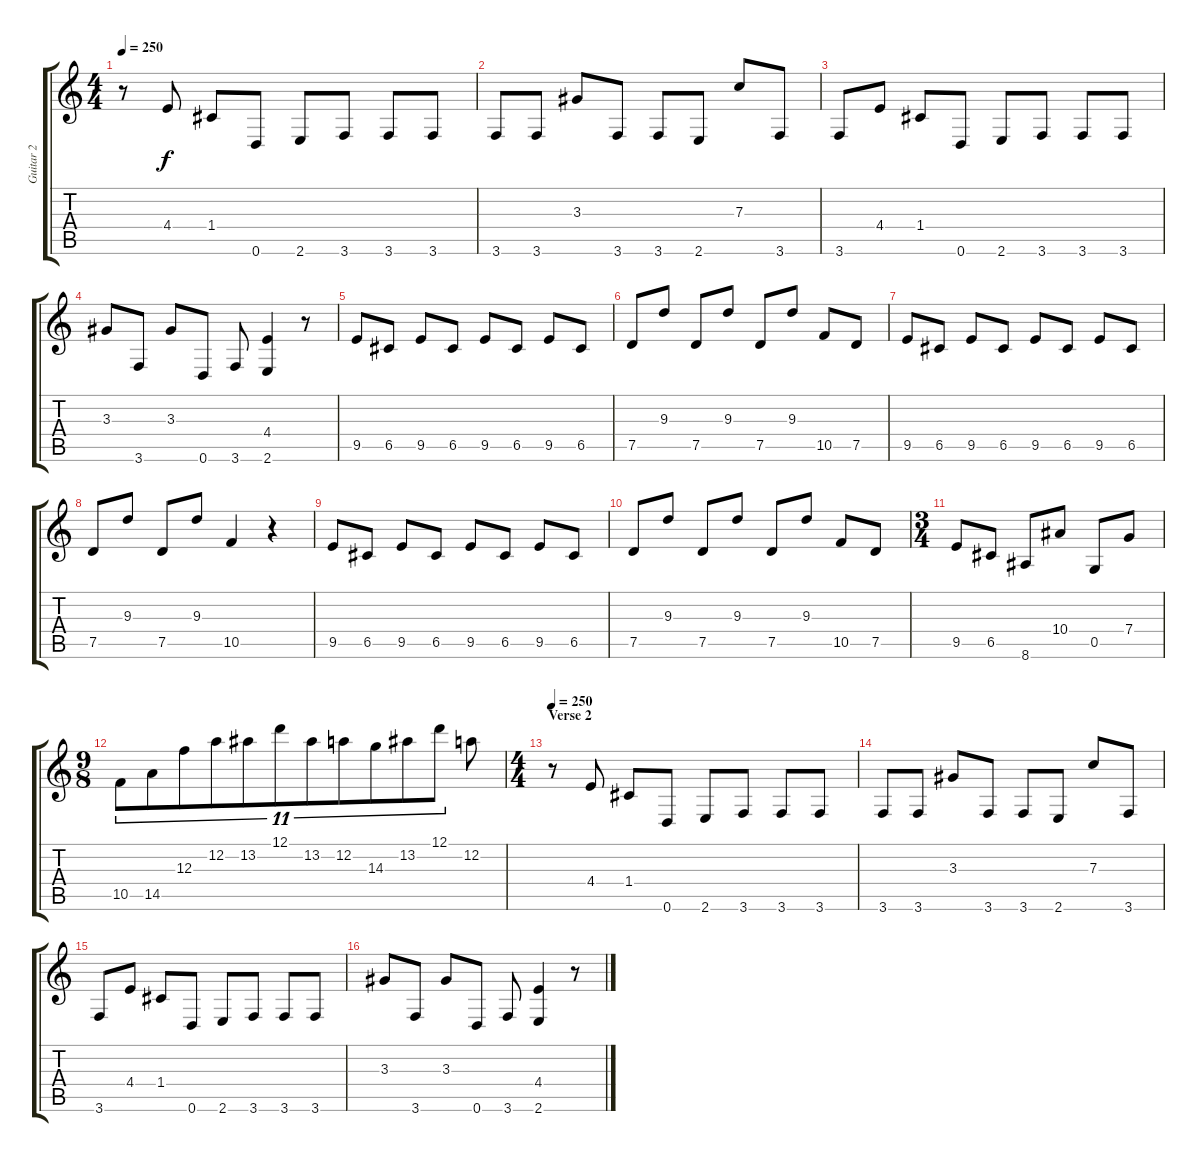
\track ("Guitar 2" "Guitar 2") {instrument distortionguitar}
\staff {score tabs}
\tuning (D4 A3 F3 C3 G2 D2) {hide}
\ts (4 4)
\tempo 250
\clef g2
\ks c
r.8{dy f} 4.4.8 1.4.8 0.6.8 2.6.8 3.6.8 3.6.8 3.6.8 |
3.6.8 3.6.8 3.3.8 3.6.8 3.6.8 2.6.8 7.3.8 3.6.8 |
3.6.8 4.4.8 1.4.8 0.6.8 2.6.8 3.6.8 3.6.8 3.6.8 |
3.3.8 3.6.8 3.3.8 0.6.8 3.6.8 (4.4 2.6).4 r.8 |
9.5.8 6.5.8 9.5.8 6.5.8 9.5.8 6.5.8 9.5.8 6.5.8 |
7.5.8 9.3.8 7.5.8 9.3.8 7.5.8 9.3.8 10.5.8 7.5.8 |
9.5.8 6.5.8 9.5.8 6.5.8 9.5.8 6.5.8 9.5.8 6.5.8 |
7.5.8 9.3.8 7.5.8 9.3.8 10.5.4 r.4 |
9.5.8 6.5.8 9.5.8 6.5.8 9.5.8 6.5.8 9.5.8 6.5.8 |
7.5.8 9.3.8 7.5.8 9.3.8 7.5.8 9.3.8 10.5.8 7.5.8 |
\ts (3 4)
9.5.8 6.5.8 8.6.8 10.4.8 0.5.8 7.4.8 |
\ts (9 8)
10.5.8{tu (11 8)} 14.5.8{tu (11 8)} 12.3.8{tu (11 8)} 12.2.8{tu (11 8)} 13.2.8{tu (11 8)} 12.1.8{tu (11 8)} 13.2.8{tu (11 8)} 12.2.8{tu (11 8)} 14.3.8{tu (11 8)} 13.2.8{tu (11 8)} 12.1.8{tu (11 8)} 12.2.8 |
\ts (4 4)
\section ("" "Verse 2")
\tempo 250
r.8 4.4.8 1.4.8 0.6.8 2.6.8 3.6.8 3.6.8 3.6.8 |
3.6.8 3.6.8 3.3.8 3.6.8 3.6.8 2.6.8 7.3.8 3.6.8 |
3.6.8 4.4.8 1.4.8 0.6.8 2.6.8 3.6.8 3.6.8 3.6.8 |
3.3.8 3.6.8 3.3.8 0.6.8 3.6.8 (4.4 2.6).4 r.8
